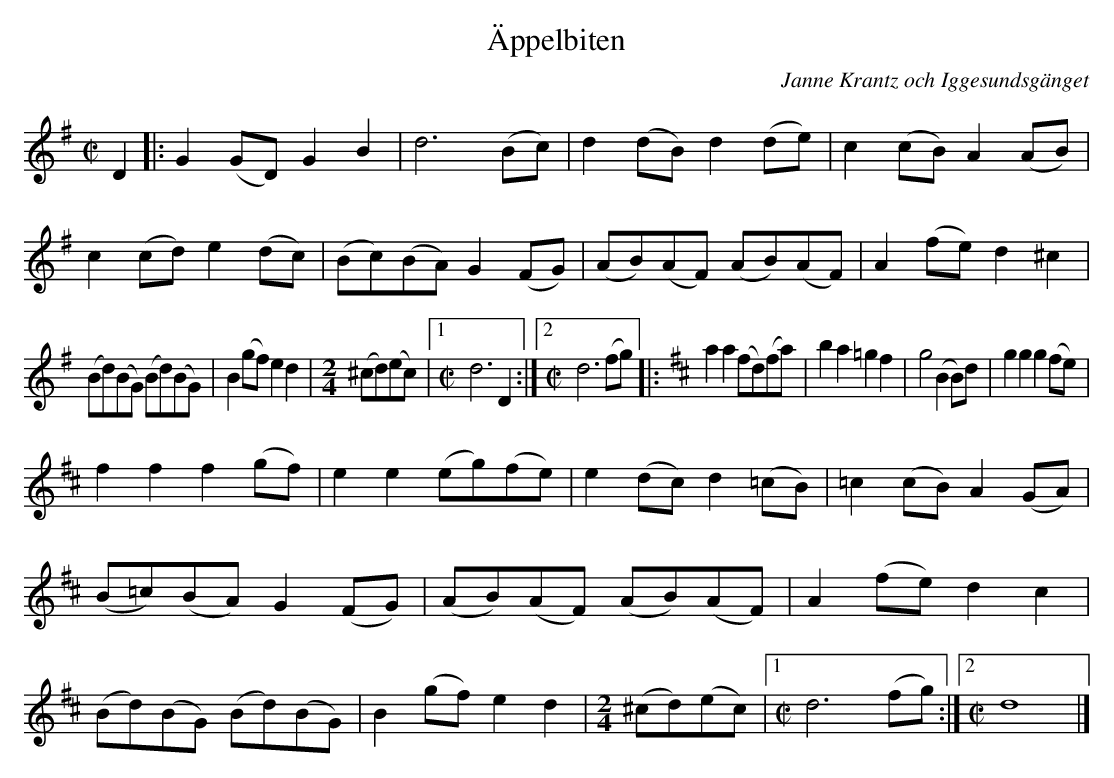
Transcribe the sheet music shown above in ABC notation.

X:1
T:Äppelbiten
C:Janne Krantz och Iggesundsgänget
M:C|
L:1/8
K:G
D2 |: G2(GD) G2B2 | d6     (Bc) | d2(dB) d2(de) | c2(cB) A2(AB) |
c2(cd) e2(dc) | (Bc)(BA) G2(FG) | (AB)(AF) (AB)(AF) | A2(fe) d2^c2 |
(Bd)(BG) (Bd)(BG) | B2(gf) e2d2 | [M:2/4] (^cd)(ec) |1 [M:C|] d6 D2 :|2 [M:C|] d6 (fg) |:[K:D] a2a2 (fd)(fa) | b2a2=g2f2 | g4 (B2B)d | g2g2 g2(fe) |
f2f2 f2(gf) | e2e2 (eg)(fe) | e2(dc) d2(=cB) | =c2(cB) A2(GA) |
(B=c)(BA) G2(FG) | (AB)(AF) (AB)(AF) | A2(fe) d2c2 |
(Bd)(BG) (Bd)(BG) | B2(gf) e2d2 | [M:2/4] (^cd)(ec) |1 [M:C|] d6 (fg) :|2 [M:C|] d8 |]
